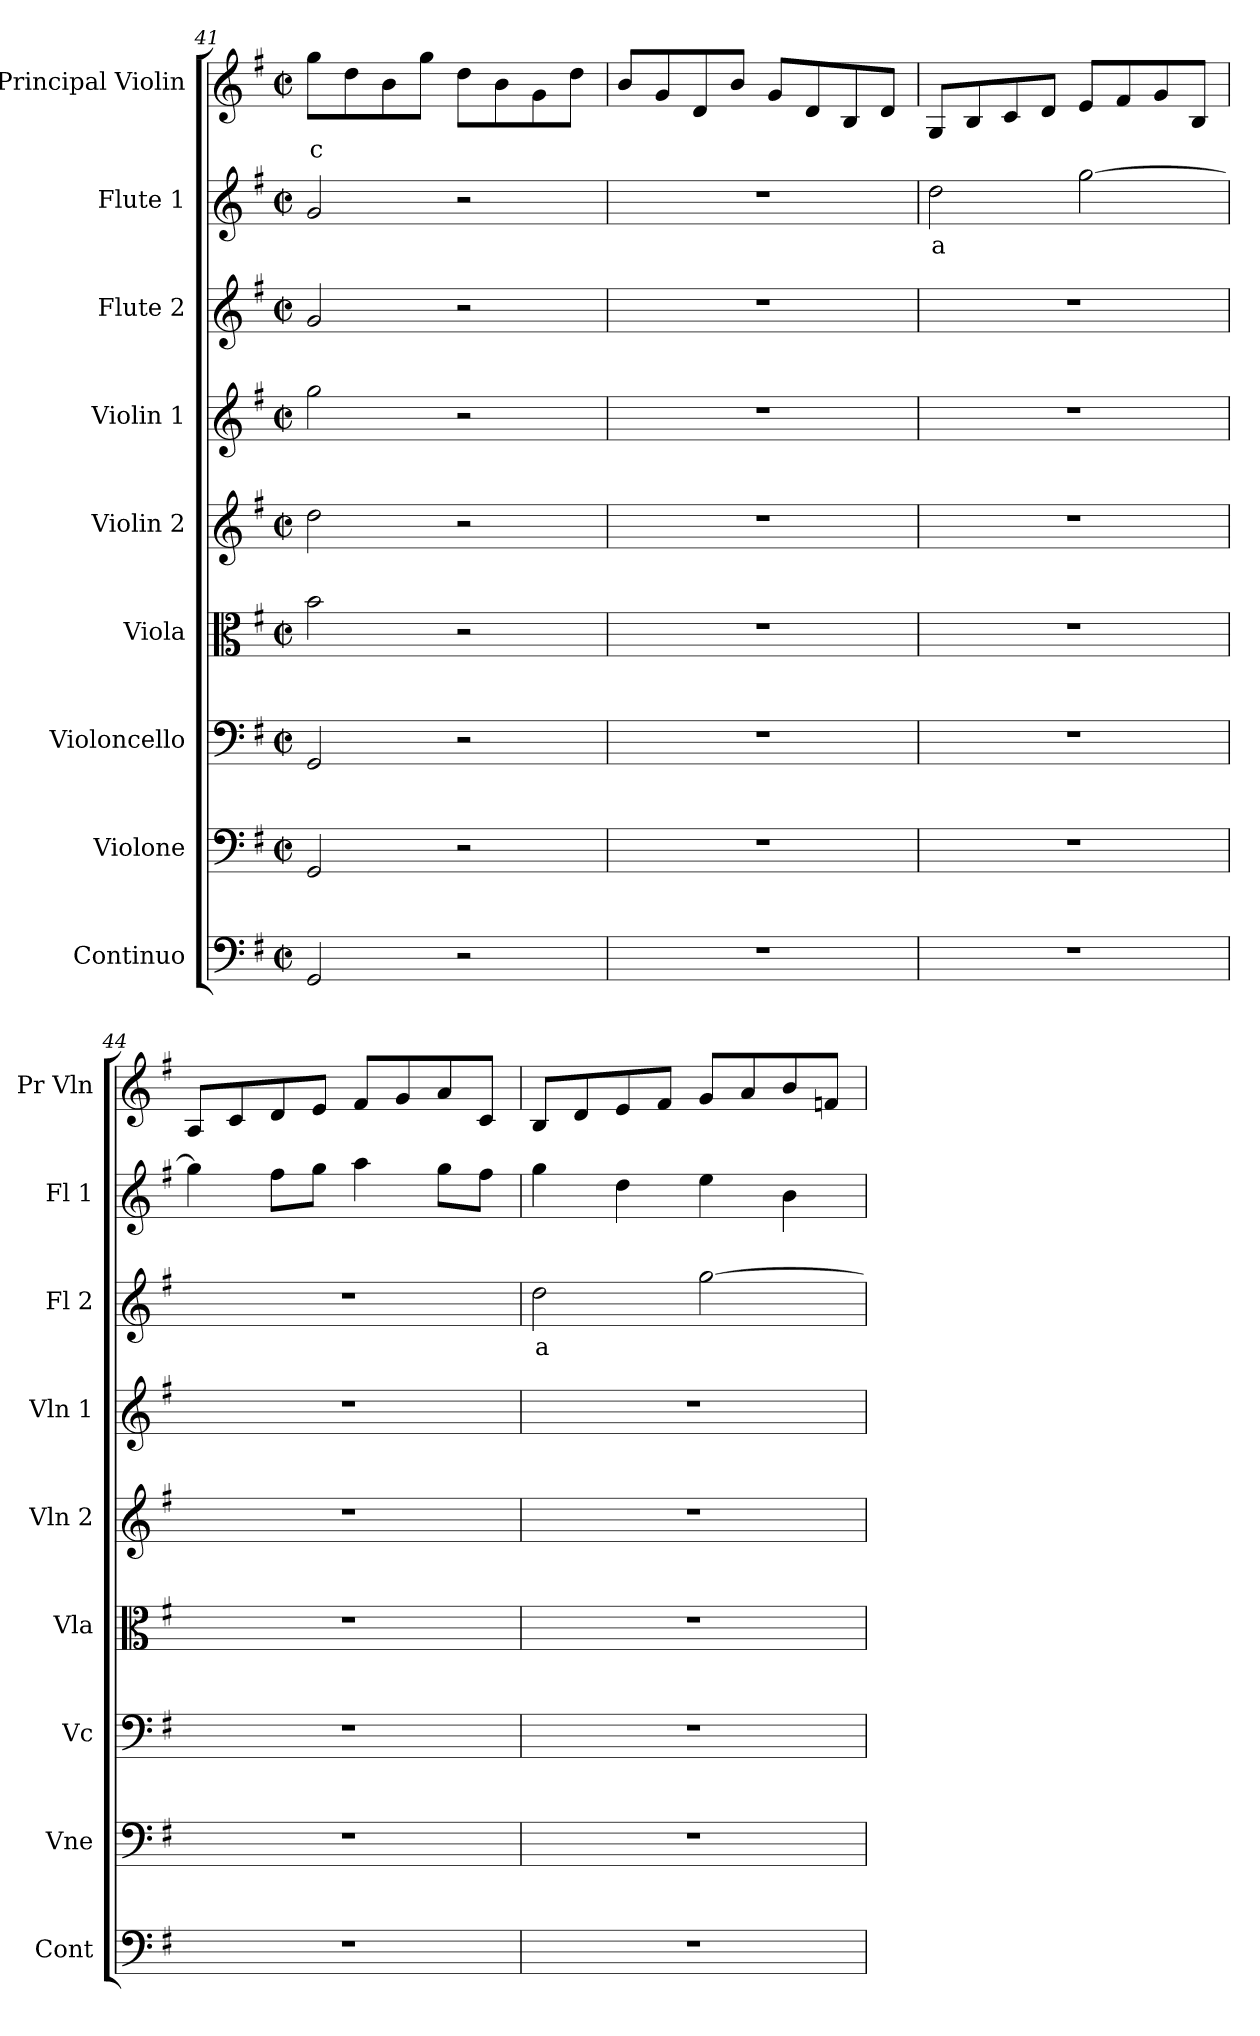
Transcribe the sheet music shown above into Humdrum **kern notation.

**kern	**kern	**kern	**kern	**kern	**kern	**kern	**text	**kern	**text	**kern	**text
*part9	*part8	*part7	*part6	*part5	*part4	*part3	*part3	*part2	*part2	*part1	*part1
*staff9	*staff8	*staff7	*staff6	*staff5	*staff4	*staff3	*staff3	*staff2	*staff2	*staff1	*staff1
*I"Continuo	*I"Violone	*I"Violoncello	*I"Viola	*I"Violin 2	*I"Violin 1	*I"Flute 2	*	*I"Flute 1	*	*I"Principal Violin	*
*I'Cont	*I'Vne	*I'Vc	*I'Vla	*I'Vln 2	*I'Vln 1	*I'Fl 2	*	*I'Fl 1	*	*I'Pr Vln	*
*clefF4	*clefF4	*clefF4	*clefC3	*clefG2	*clefG2	*clefG2	*	*clefG2	*	*clefG2	*
*	*ITrd7c12	*	*	*	*	*	*	*	*	*	*
*k[f#]	*k[f#]	*k[f#]	*k[f#]	*k[f#]	*k[f#]	*k[f#]	*	*k[f#]	*	*k[f#]	*
*M2/2	*M2/2	*M2/2	*M2/2	*M2/2	*M2/2	*M2/2	*	*M2/2	*	*M2/2	*
*met(c|)	*met(c|)	*met(c|)	*met(c|)	*met(c|)	*met(c|)	*met(c|)	*	*met(c|)	*	*met(c|)	*
=41	=41	=41	=41	=41	=41	=41	=41	=41	=41	=41	=41
!	!	!	!	!	!	!	!	!	!	!	!LO:LY:b:color=#FF0000
2GG/	2GGG/	2GG/	2b\	2dd\	2gg\	2g/	.	2g/	.	8gg\L	c
.	.	.	.	.	.	.	.	.	.	8dd\	.
.	.	.	.	.	.	.	.	.	.	8b\	.
.	.	.	.	.	.	.	.	.	.	8gg\J	.
2r	2r	2r	2r	2r	2r	2r	.	2r	.	8dd\L	.
.	.	.	.	.	.	.	.	.	.	8b\	.
.	.	.	.	.	.	.	.	.	.	8g\	.
.	.	.	.	.	.	.	.	.	.	8dd\J	.
=42	=42	=42	=42	=42	=42	=42	=42	=42	=42	=42	=42
1r	1r	1r	1r	1r	1r	1r	.	1r	.	8b/L	.
.	.	.	.	.	.	.	.	.	.	8g/	.
.	.	.	.	.	.	.	.	.	.	8d/	.
.	.	.	.	.	.	.	.	.	.	8b/J	.
.	.	.	.	.	.	.	.	.	.	8g/L	.
.	.	.	.	.	.	.	.	.	.	8d/	.
.	.	.	.	.	.	.	.	.	.	8B/	.
.	.	.	.	.	.	.	.	.	.	8d/J	.
=43	=43	=43	=43	=43	=43	=43	=43	=43	=43	=43	=43
!	!	!	!	!	!	!	!	!	!LO:LY:b:color=#FF0000	!	!
1r	1r	1r	1r	1r	1r	1r	.	2dd\	a	8G/L	.
.	.	.	.	.	.	.	.	.	.	8B/	.
.	.	.	.	.	.	.	.	.	.	8c/	.
.	.	.	.	.	.	.	.	.	.	8d/J	.
.	.	.	.	.	.	.	.	[2gg\	.	8e/L	.
.	.	.	.	.	.	.	.	.	.	8f#/	.
.	.	.	.	.	.	.	.	.	.	8g/	.
.	.	.	.	.	.	.	.	.	.	8B/J	.
=44	=44	=44	=44	=44	=44	=44	=44	=44	=44	=44	=44
1r	1r	1r	1r	1r	1r	1r	.	4gg\]	.	8A/L	.
.	.	.	.	.	.	.	.	.	.	8c/	.
.	.	.	.	.	.	.	.	8ff#\L	.	8d/	.
.	.	.	.	.	.	.	.	8gg\J	.	8e/J	.
.	.	.	.	.	.	.	.	4aa\	.	8f#/L	.
.	.	.	.	.	.	.	.	.	.	8g/	.
.	.	.	.	.	.	.	.	8gg\L	.	8a/	.
.	.	.	.	.	.	.	.	8ff#\J	.	8c/J	.
=45	=45	=45	=45	=45	=45	=45	=45	=45	=45	=45	=45
!	!	!	!	!	!	!	!LO:LY:b:color=#FF0000	!	!	!	!
1r	1r	1r	1r	1r	1r	2dd\	a	4gg\	.	8B/L	.
.	.	.	.	.	.	.	.	.	.	8d/	.
.	.	.	.	.	.	.	.	4dd\	.	8e/	.
.	.	.	.	.	.	.	.	.	.	8f#/J	.
.	.	.	.	.	.	[2gg\	.	4ee\	.	8g/L	.
.	.	.	.	.	.	.	.	.	.	8a/	.
.	.	.	.	.	.	.	.	4b\	.	8b/	.
.	.	.	.	.	.	.	.	.	.	8fn/J	.
=	=	=	=	=	=	=	=	=	=	=	=
*-	*-	*-	*-	*-	*-	*-	*-	*-	*-	*-	*-
